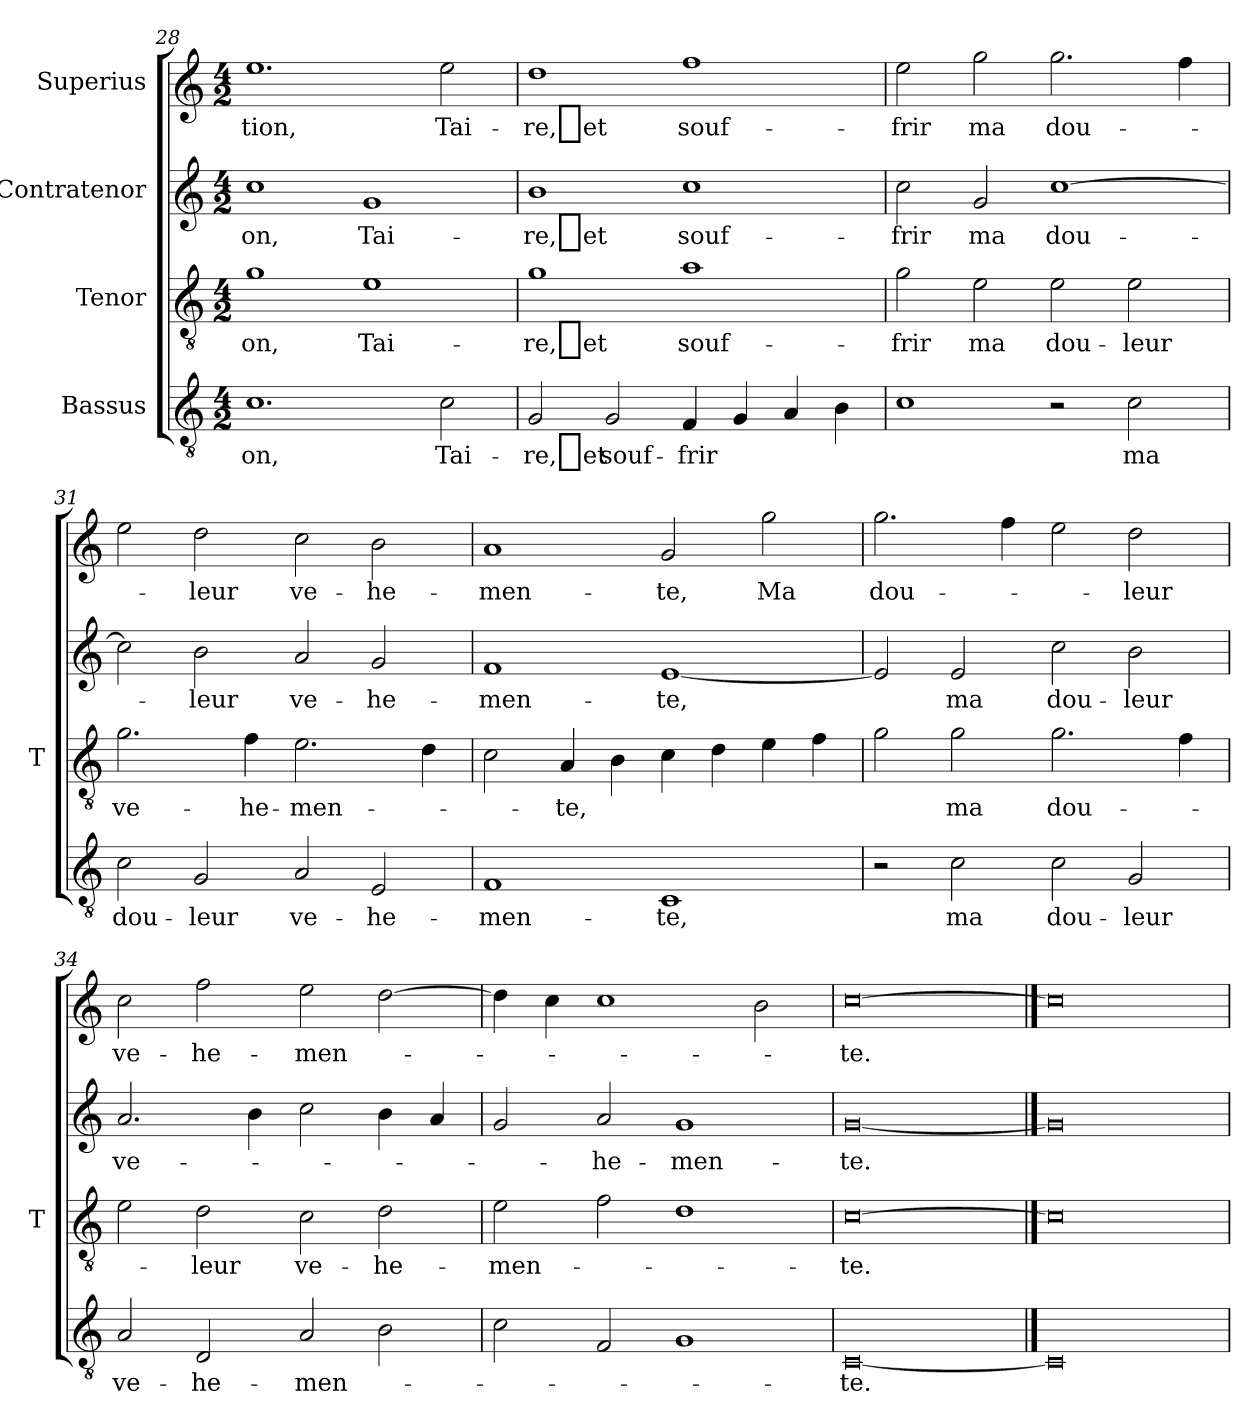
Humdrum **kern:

**kern	**text	**kern	**text	**kern	**text	**kern	**text
*part4	*part4	*part3	*part3	*part2	*part2	*part1	*part1
*staff4	*staff4	*staff3	*staff3	*staff2	*staff2	*staff1	*staff1
*I"Bassus	*	*I"Tenor	*	*I"Contratenor	*	*I"Superius	*
*	*	*I'T	*	*	*	*	*
*clefGv2	*	*clefGv2	*	*clefG2	*	*clefG2	*
*k[]	*	*k[]	*	*k[]	*	*k[]	*
*M4/2	*	*M4/2	*	*M4/2	*	*M4/2	*
=28	=28	=28	=28	=28	=28	=28	=28
1.c	-on,	1g	-on,	1cc	-on,	1.ee	-tion,
.	.	1e	Tai-	1g	Tai-	.	.
2c	Tai-	.	.	.	.	2ee	Tai-
=29	=29	=29	=29	=29	=29	=29	=29
2G	-re,_et	1g	-re,_et	1b	-re,_et	1dd	-re,_et
2G	souf-	.	.	.	.	.	.
4F	-frir	1a	souf-	1cc	souf-	1ff	souf-
4G	.	.	.	.	.	.	.
4A	.	.	.	.	.	.	.
4B	.	.	.	.	.	.	.
=30	=30	=30	=30	=30	=30	=30	=30
1c	.	2g	-frir	2cc	-frir	2ee	-frir
.	.	2e	-ma	2g	-ma	2gg	-ma
2r	.	2e	dou-	[1cc	dou-	2.gg	dou-
2c	-ma	2e	-leur	.	.	.	.
.	.	.	.	.	.	4ff	.
=31	=31	=31	=31	=31	=31	=31	=31
2c	dou-	2.g	ve-	2cc]	.	2ee	.
2G	-leur	.	.	2b	-leur	2dd	-leur
.	.	4f	he-	.	.	.	.
2A	ve-	2.e	men-	2a	ve-	2cc	ve-
2E	he-	.	.	2g	he-	2b	he-
.	.	4d	.	.	.	.	.
=32	=32	=32	=32	=32	=32	=32	=32
1F	men-	2c	.	1f	men-	1a	men-
.	.	4A	-te,	.	.	.	.
.	.	4B	.	.	.	.	.
1C	-te,	4c	.	[1e	-te,	2g	-te,
.	.	4d	.	.	.	.	.
.	.	4e	.	.	.	2gg	-Ma
.	.	4f	.	.	.	.	.
=33	=33	=33	=33	=33	=33	=33	=33
2r	.	2g	.	2e]	.	2.gg	dou-
2c	-ma	2g	-ma	2e	-ma	.	.
.	.	.	.	.	.	4ff	.
2c	dou-	2.g	dou-	2cc	dou-	2ee	.
2G	-leur	.	.	2b	-leur	2dd	-leur
.	.	4f	.	.	.	.	.
=34	=34	=34	=34	=34	=34	=34	=34
2A	ve-	2e	.	2.a	ve-	2cc	ve-
2D	he-	2d	-leur	.	.	2ff	he-
.	.	.	.	4b	.	.	.
2A	men-	2c	ve-	2cc	.	2ee	men-
2B	.	2d	he-	4b	.	[2dd	.
.	.	.	.	4a	.	.	.
=35	=35	=35	=35	=35	=35	=35	=35
2c	.	2e	men-	2g	.	4dd]	.
.	.	.	.	.	.	4cc	.
2F	.	2f	.	2a	he-	1cc	.
1G	.	1d	.	1g	men-	.	.
.	.	.	.	.	.	2b	.
=36	=36	=36	=36	=36	=36	=36	=36
[0C	-te.	[0c	-te.	[0g	-te.	[0cc	-te.
==37	==37	==37	==37	==37	==37	==37	==37
0C]	.	0c]	.	0g]	.	0cc]	.
=	=	=	=	=	=	=	=
*-	*-	*-	*-	*-	*-	*-	*-
